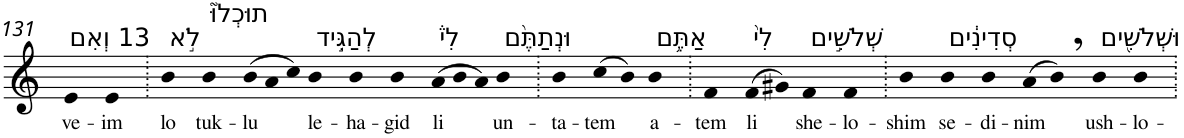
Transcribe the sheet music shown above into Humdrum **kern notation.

**kern	**text
*part1	*part1
*staff1	*staff1
*I"Piano	*
*I'Pno	*
!!LO:PB:g=z
*clefG2	*
*k[]	*
=131	=131
!LO:TX:a:t=13 וְאִם	!
!	!LO:LY:b
4e	ve-
!	!LO:LY:b
4e	-im
=132.	=132.
!LO:TX:a:t=לֹ֣א	!
!	!LO:LY:b
4b	lo
!LO:TX:a:t=תוּכְלוּ֮	!
!	!LO:LY:b
4b	tuk-
*Xtuplet	*
!	!LO:LY:b
(>12b	-lu
12a	.
12cc)	.
!LO:TX:a:t=לְהַגִּ֣יד	!
!	!LO:LY:b
4b	le-
!	!LO:LY:b
4b	-ha-
!	!LO:LY:b
4b	-gid
!LO:TX:a:t=לִי֒	!
!	!LO:LY:b
(>12a	li
12b	.
12a)	.
!LO:TX:a:t=וּנְתַתֶּ֨ם	!
!	!LO:LY:b
4b	un-
=133.	=133.
!	!LO:LY:b
4b	-ta-
!	!LO:LY:b
(>8cc	-tem
8b)	.
!LO:TX:a:t=אַתֶּ֥ם	!
!	!LO:LY:b
4b	a-
=134.	=134.
!	!LO:LY:b
4f	-tem
!LO:TX:a:t=לִי֙	!
!	!LO:LY:b
(>8f	li
8g#X)	.
!LO:TX:a:t=שְׁלֹשִׁ֣ים	!
!	!LO:LY:b
4f	she-
!	!LO:LY:b
4f	-lo-
=135.	=135.
!	!LO:LY:b
4b	-shim
!LO:TX:a:t=סְדִינִ֔ים	!
!	!LO:LY:b
4b	se-
!	!LO:LY:b
4b	-di-
!	!LO:LY:b
(>8a	-nim
8b,)	.
!LO:TX:a:t=וּשְׁלֹשִׁ֖ים	!
!	!LO:LY:b
4b	ush-
!	!LO:LY:b
4b	-lo-
=.	=.
*-	*-
